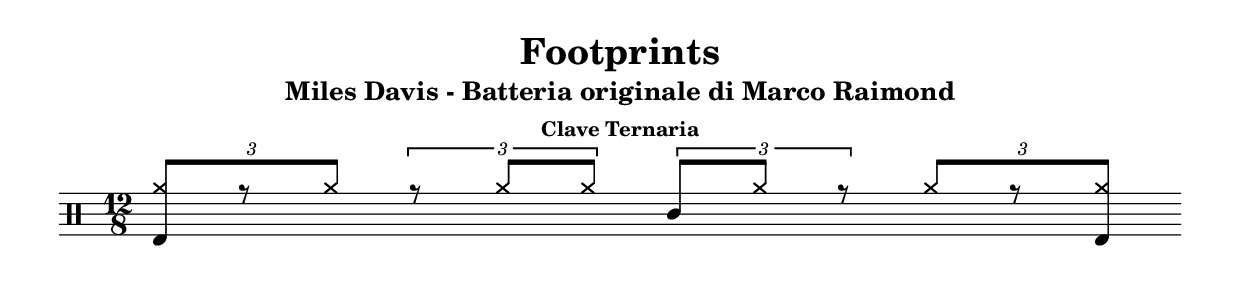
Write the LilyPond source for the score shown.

\version "2.18.2"
\include "../layout/layout.ly"

\header {
  title = "Footprints"
  subtitle = "Miles Davis - Batteria originale di Marco Raimond"
  subsubtitle = "Clave Ternaria"
}

\score {
  \new DrumStaff <<
    \drummode {
      \time 12/8
      <<
        \new DrumVoice {
          \voiceUP
          \times 2/3 { <hh bd>8[ r hh] }
          \times 2/3 { r8 hh[ hh] }
          \times 2/3 { sn8[ hh] r }
          \times 2/3 { hh8[ r <hh bd>] }
        }
      >>
      %\break
    }
  >>
}
